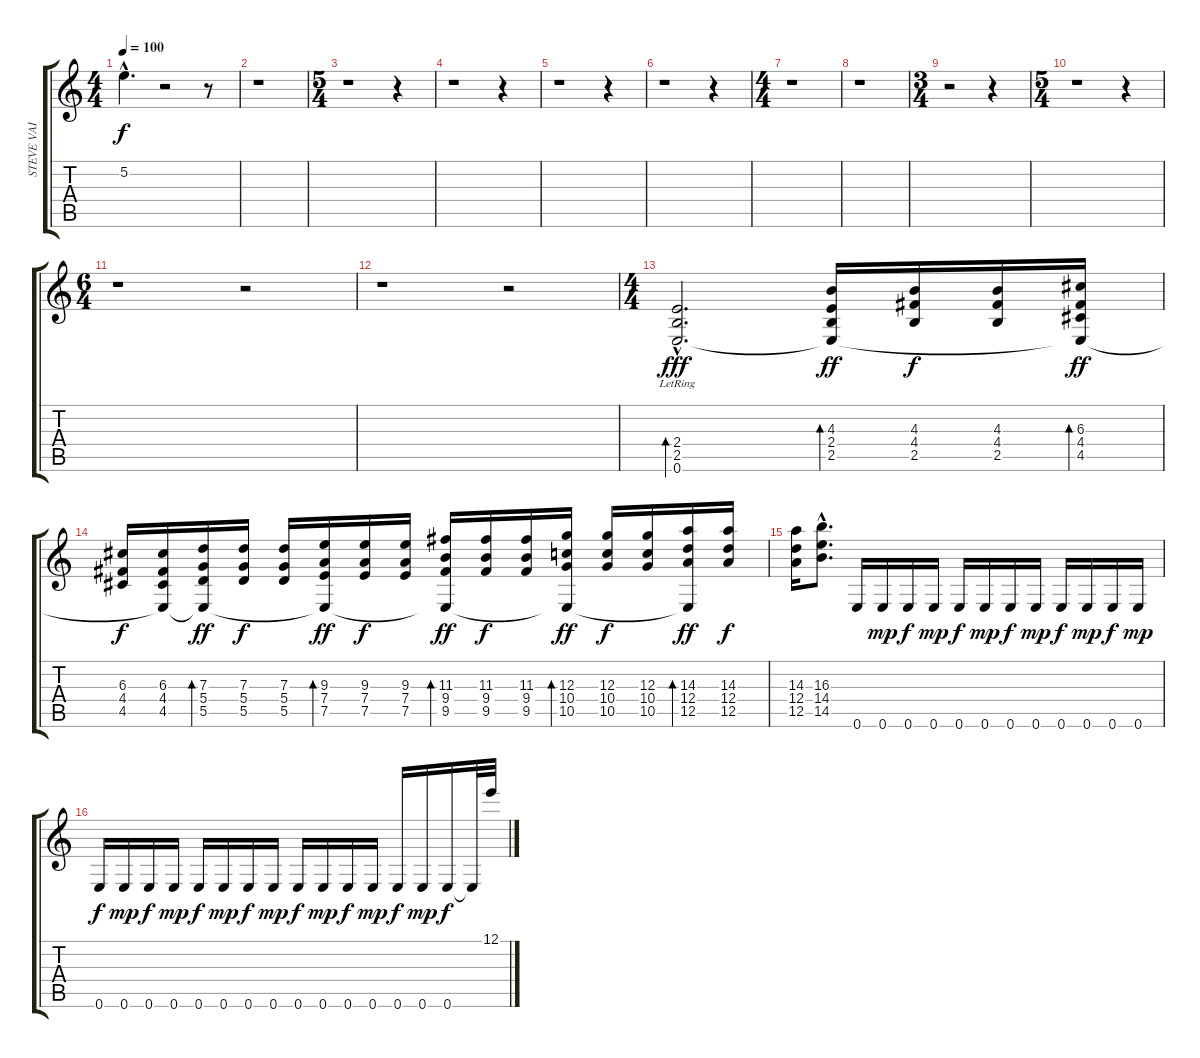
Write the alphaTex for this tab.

\track ("STEVE VAI (DELAY)" "STEVE VAI ") {instrument overdrivenguitar}
\staff {score tabs}
\tuning (E4 B3 G3 D3 A2 E2) {hide}
\ts (4 4)
\tempo 100
\clef g2
\ks c
5.2{hac t}.4{d dy f} r.2 r.8 |
r.1 |
\ts (5 4)
r.1 r.4 |
r.1 r.4 |
r.1 r.4 |
r.1 r.4 |
\ts (4 4)
r.1 |
r.1 |
\ts (3 4)
r.2 r.4 |
\ts (5 4)
r.1 r.4 |
\ts (6 4)
r.1 r.2 |
r.1 r.2 |
\ts (4 4)
(2.4{hac} 2.5{hac} 0.6{hac lr}).2{d bd 60 dy fff volume 10} (4.3 2.4 2.5 0.6{t}).16{bd 60 dy ff} (4.3 4.4 2.5).16{dy f} (4.3 4.4 2.5).16 (6.3 4.4 4.5 0.6{t}).16{bd 60 dy ff} |
(6.3 4.4 4.5).16{dy f} (6.3 4.4 4.5 0.6{t}).16 (7.3 5.4 5.5 0.6{t}).16{bd 60 dy ff} (7.3 5.4 5.5).16{dy f} (7.3 5.4 5.5).16 (9.3 7.4 7.5 0.6{t}).16{bd 60 dy ff} (9.3 7.4 7.5).16{dy f} (9.3 7.4 7.5).16 (11.3 9.4 9.5 0.6{t}).16{bd 60 dy ff} (11.3 9.4 9.5).16{dy f} (11.3 9.4 9.5).16 (12.3 10.4 10.5 0.6{t}).16{bd 60 dy ff} (12.3 10.4 10.5).16{dy f} (12.3 10.4 10.5).16 (14.3 12.4 12.5 0.6{t}).16{bd 60 dy ff} (14.3 12.4 12.5).16{dy f} |
(14.3 12.4 12.5).16 (16.3{hac} 14.4{hac} 14.5{hac}).8{d} 0.6.16 0.6.16{dy mp} 0.6.16{dy f} 0.6.16{dy mp} 0.6.16{dy f} 0.6.16{dy mp} 0.6.16{dy f} 0.6.16{dy mp} 0.6.16{dy f} 0.6.16{dy mp} 0.6.16{dy f} 0.6.16{dy mp} |
0.6.16{dy f} 0.6.16{dy mp} 0.6.16{dy f} 0.6.16{dy mp} 0.6.16{dy f} 0.6.16{dy mp} 0.6.16{dy f} 0.6.16{dy mp} 0.6.16{dy f} 0.6.16{dy mp} 0.6.16{dy f} 0.6.16{dy mp} 0.6.16{dy f} 0.6.16{dy mp} 0.6.16{dy f} 0.6{t}.32 12.1{ss}.32
